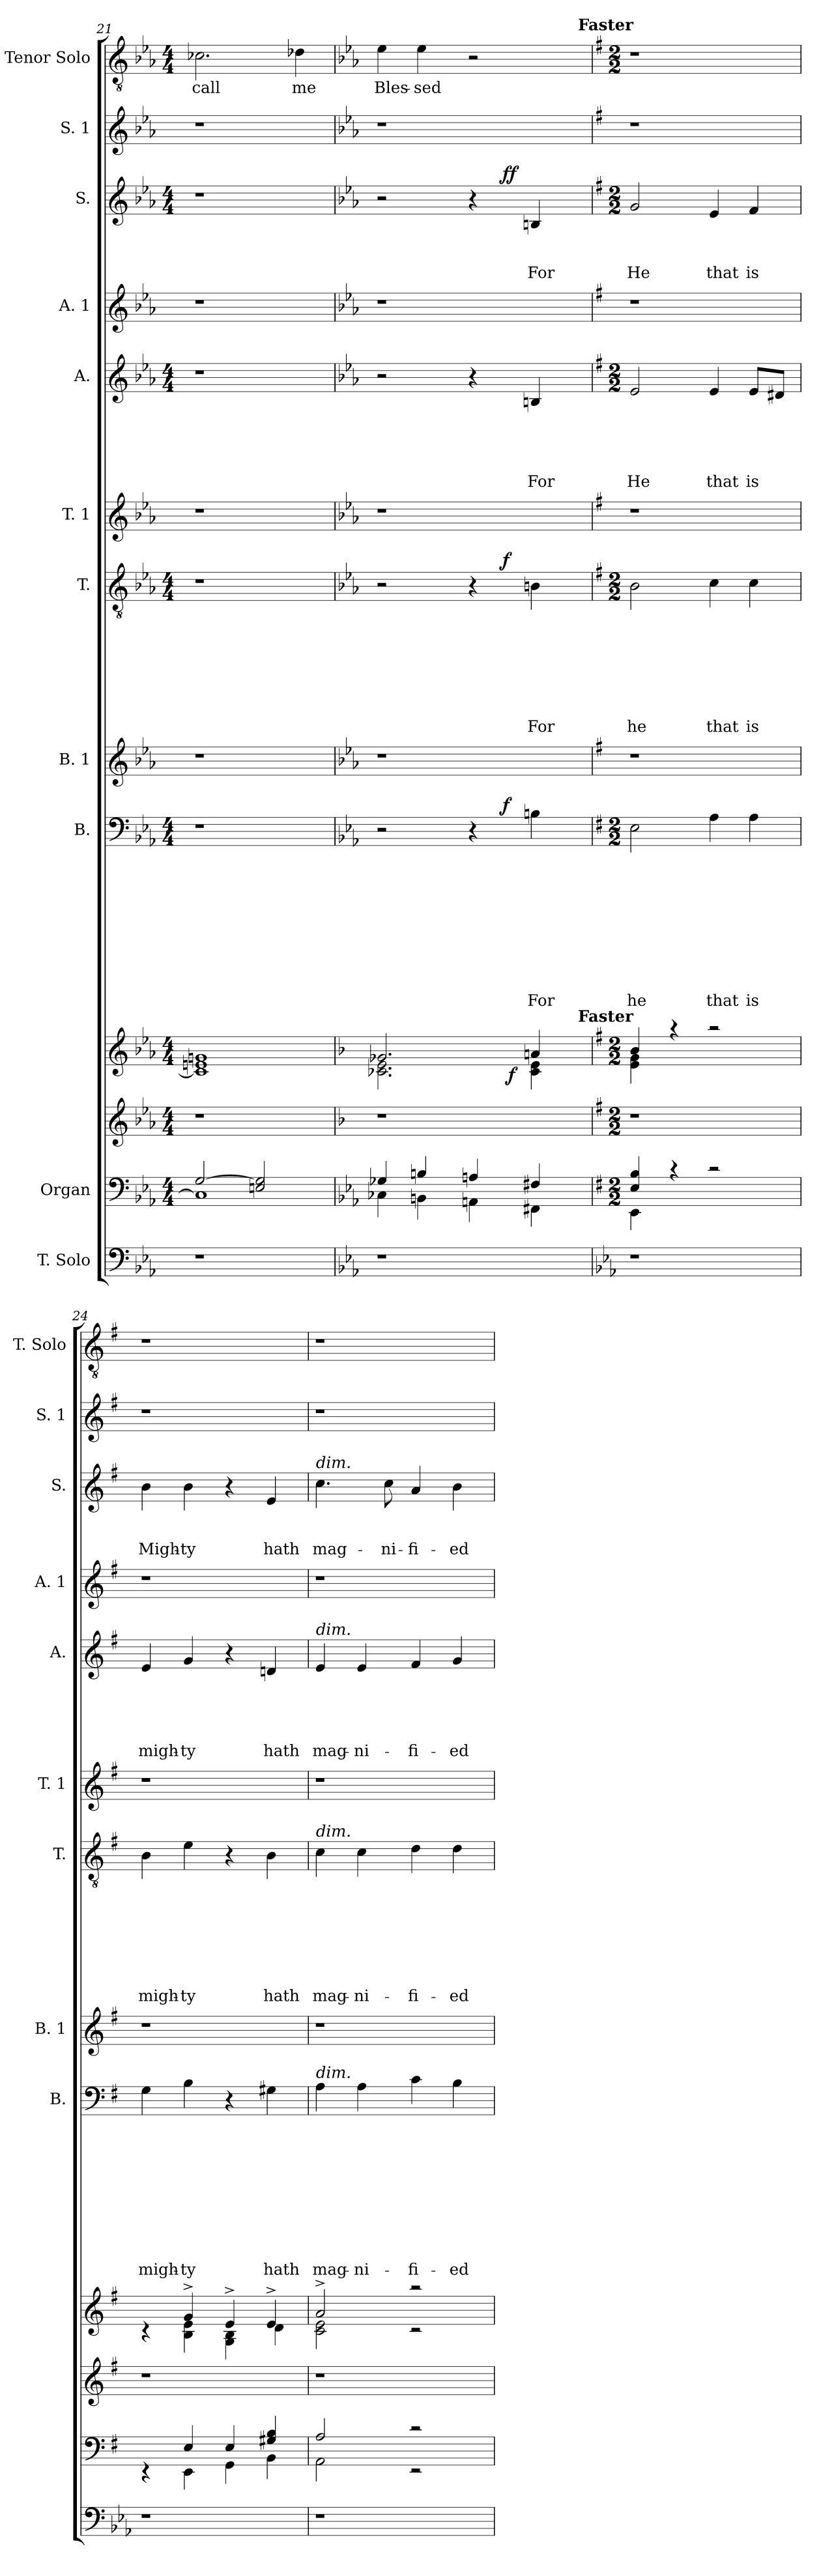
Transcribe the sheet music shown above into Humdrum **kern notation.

**kern	**kern	**kern	**kern	**dynam	**kern	**text	**text	**text	**text	**text	**text	**text	**text	**text	**text	**dynam	**kern	**kern	**text	**text	**text	**text	**text	**text	**text	**text	**dynam	**kern	**kern	**text	**text	**text	**text	**text	**kern	**kern	**text	**text	**text	**dynam	**kern	**kern	**text
*part13	*part12	*part11	*part10	*part10	*part9	*part9	*part9	*part9	*part9	*part9	*part9	*part9	*part9	*part9	*part9	*part9	*part8	*part7	*part7	*part7	*part7	*part7	*part7	*part7	*part7	*part7	*part7	*part6	*part5	*part5	*part5	*part5	*part5	*part5	*part4	*part3	*part3	*part3	*part3	*part3	*part2	*part1	*part1
*staff13	*staff12	*staff11	*staff10	*staff10	*staff9	*staff9	*staff9	*staff9	*staff9	*staff9	*staff9	*staff9	*staff9	*staff9	*staff9	*staff9	*staff8	*staff7	*staff7	*staff7	*staff7	*staff7	*staff7	*staff7	*staff7	*staff7	*staff7	*staff6	*staff5	*staff5	*staff5	*staff5	*staff5	*staff5	*staff4	*staff3	*staff3	*staff3	*staff3	*staff3	*staff2	*staff1	*staff1
*I"T. Solo	*I"Organ	*	*	*	*I"B.	*	*	*	*	*	*	*	*	*	*	*	*I"B. 1	*I"T.	*	*	*	*	*	*	*	*	*	*I"T. 1	*I"A.	*	*	*	*	*	*I"A. 1	*I"S.	*	*	*	*	*I"S. 1	*I"Tenor Solo	*
*	*	*	*	*	*I'B.	*	*	*	*	*	*	*	*	*	*	*	*I'B. 1	*I'T.	*	*	*	*	*	*	*	*	*	*I'T. 1	*I'A.	*	*	*	*	*	*I'A. 1	*I'S.	*	*	*	*	*I'S. 1	*I'T. Solo	*
*clefF4	*clefF4	*clefG2	*clefG2	*	*clefF4	*	*	*	*	*	*	*	*	*	*	*	*clefG2	*clefGv2	*	*	*	*	*	*	*	*	*	*clefG2	*clefG2	*	*	*	*	*	*clefG2	*clefG2	*	*	*	*	*clefG2	*clefGv2	*
*k[b-e-a-]	*k[b-e-a-]	*k[b-e-a-]	*k[b-e-a-]	*	*k[b-e-a-]	*	*	*	*	*	*	*	*	*	*	*	*k[b-e-a-]	*k[b-e-a-]	*	*	*	*	*	*	*	*	*	*k[b-e-a-]	*k[b-e-a-]	*	*	*	*	*	*k[b-e-a-]	*k[b-e-a-]	*	*	*	*	*k[b-e-a-]	*k[b-e-a-]	*
*E-:	*E-:	*E-:	*E-:	*	*E-:	*	*	*	*	*	*	*	*	*	*	*	*E-:	*E-:	*	*	*	*	*	*	*	*	*	*E-:	*E-:	*	*	*	*	*	*E-:	*E-:	*	*	*	*	*E-:	*E-:	*
*	*M4/4	*M4/4	*M4/4	*	*M4/4	*	*	*	*	*	*	*	*	*	*	*	*	*M4/4	*	*	*	*	*	*	*	*	*	*	*M4/4	*	*	*	*	*	*	*M4/4	*	*	*	*	*	*M4/4	*
=21	=21	=21	=21	=21	=21	=21	=21	=21	=21	=21	=21	=21	=21	=21	=21	=21	=21	=21	=21	=21	=21	=21	=21	=21	=21	=21	=21	=21	=21	=21	=21	=21	=21	=21	=21	=21	=21	=21	=21	=21	=21	=21	=21
*	*^	*	*	*	*	*	*	*	*	*	*	*	*	*	*	*	*	*	*	*	*	*	*	*	*	*	*	*	*	*	*	*	*	*	*	*	*	*	*	*	*	*	*
!	!	!	!	!	!	!	!	!	!	!	!	!	!	!	!	!	!	!	!	!	!	!	!	!	!	!	!	!	!	!	!	!	!	!	!	!	!	!	!	!	!	!	!	!LO:LY:b
1r	[>2G/	1C-]	1r	1c-] 1en 1gn	.	1r	.	.	.	.	.	.	.	.	.	.	.	1r	1r	.	.	.	.	.	.	.	.	.	1r	1r	.	.	.	.	.	1r	1r	.	.	.	.	1r	2.c-X\	call
.	2En/ 2G/]	.	.	.	.	.	.	.	.	.	.	.	.	.	.	.	.	.	.	.	.	.	.	.	.	.	.	.	.	.	.	.	.	.	.	.	.	.	.	.	.	.	.	.
!	!	!	!	!	!	!	!	!	!	!	!	!	!	!	!	!	!	!	!	!	!	!	!	!	!	!	!	!	!	!	!	!	!	!	!	!	!	!	!	!	!	!	!	!LO:LY:b
.	.	.	.	.	.	.	.	.	.	.	.	.	.	.	.	.	.	.	.	.	.	.	.	.	.	.	.	.	.	.	.	.	.	.	.	.	.	.	.	.	.	.	4d-X\	me
=22	=22	=22	=22	=22	=22	=22	=22	=22	=22	=22	=22	=22	=22	=22	=22	=22	=22	=22	=22	=22	=22	=22	=22	=22	=22	=22	=22	=22	=22	=22	=22	=22	=22	=22	=22	=22	=22	=22	=22	=22	=22	=22	=22	=22
*	*	*	*k[b-]	*k[b-]	*	*	*	*	*	*	*	*	*	*	*	*	*	*	*	*	*	*	*	*	*	*	*	*	*	*	*	*	*	*	*	*	*	*	*	*	*	*	*	*
*	*	*	*F:	*F:	*	*	*	*	*	*	*	*	*	*	*	*	*	*	*	*	*	*	*	*	*	*	*	*	*	*	*	*	*	*	*	*	*	*	*	*	*	*	*	*
*	*	*	*	*^	*	*	*	*	*	*	*	*	*	*	*	*	*	*	*	*	*	*	*	*	*	*	*	*	*	*	*	*	*	*	*	*	*	*	*	*	*	*	*	*
!	!	!	!	!	!	!	!	!	!	!	!	!	!	!	!	!	!	!	!	!	!	!	!	!	!	!	!	!	!	!	!	!	!	!	!	!	!	!	!	!	!	!	!	!	!LO:LY:b
*	*	*	*	*^	*^	*	*^	*	*	*	*	*	*	*	*	*	*	*	*	*^	*	*	*	*	*	*	*	*	*	*	*	*	*	*	*	*	*	*^	*	*	*	*	*	*^	*
1r	4G-X/	4C-X\	1r	2.g-X/	2.c-X\ 2.e\	2ryy	2ryy	.	2r	3ryy	.	.	.	.	.	.	.	.	.	.	.	1r	2r	3ryy	.	.	.	.	.	.	.	.	.	1r	2r	.	.	.	.	.	1r	2r	3ryy	.	.	.	.	1r	4e-\	2ryy	Bles-
!	!	!	!	!	!	!	!	!	!	!	!	!	!	!	!	!	!	!	!	!	!	!	!	!	!	!	!	!	!	!	!	!	!	!	!	!	!	!	!	!	!	!	!	!	!	!	!	!	!	!	!LO:LY:b:rj
.	4Bn/	4BBn\	.	.	.	.	.	.	.	.	.	.	.	.	.	.	.	.	.	.	.	.	.	.	.	.	.	.	.	.	.	.	.	.	.	.	.	.	.	.	.	.	.	.	.	.	.	.	4e-\	.	-sed
.	.	.	.	.	.	.	.	.	.	6...ryy	.	.	.	.	.	.	.	.	.	.	.	.	.	6...ryy	.	.	.	.	.	.	.	.	.	.	.	.	.	.	.	.	.	.	6...ryy	.	.	.	.	.	.	.	.
.	4An/	4AAn\	.	.	.	8ryy	4...ryy	.	4r	.	.	.	.	.	.	.	.	.	.	.	.	.	4r	.	.	.	.	.	.	.	.	.	.	.	4r	.	.	.	.	.	.	4r	.	.	.	.	.	.	2r	4...ryy	.
.	.	.	.	.	.	32ryy	.	.	.	.	.	.	.	.	.	.	.	.	.	.	.	.	.	.	.	.	.	.	.	.	.	.	.	.	.	.	.	.	.	.	.	.	.	.	.	.	.	.	.	.	.
!	!	!	!	!	!	!	!	!	!	!	!	!	!	!	!	!	!	!	!	!	!LO:DY:a	!	!	!	!	!	!	!	!	!	!	!	!LO:DY:a	!	!	!	!	!	!	!	!	!	!	!	!	!	!LO:DY:a	!	!	!	!
!	!	!	!	!	!	!	!	!	!	!	!	!	!	!	!	!	!	!	!	!	!	!	!	!	!	!	!	!	!	!	!	!	!	!	!	!	!	!	!	!	!	!	!	!	!	!	!LO:DY:n=1:b	!	!	!	!
.	.	.	.	.	.	.	.	.	.	3ryy	.	.	.	.	.	.	.	.	.	.	f	.	.	3ryy	.	.	.	.	.	.	.	.	f	.	.	.	.	.	.	.	.	.	3ryy	.	.	.	f f	.	.	.	.
!	!	!	!	!	!	!	!	!LO:DY:b	!	!	!	!	!	!	!	!	!	!	!	!	!	!	!	!	!	!	!	!	!	!	!	!	!	!	!	!	!	!	!	!	!	!	!	!	!	!	!	!	!	!	!
.	.	.	.	.	.	4ryy	.	f	.	.	.	.	.	.	.	.	.	.	.	.	.	.	.	.	.	.	.	.	.	.	.	.	.	.	.	.	.	.	.	.	.	.	.	.	.	.	.	.	.	.	.
!	!	!	!	!	!	!	!	!	!	!	!	!	!	!	!	!	!	!	!	!LO:LY:b	!	!	!	!	!	!	!	!	!	!	!	!LO:LY:b	!	!	!	!	!	!	!	!LO:LY:b	!	!	!	!	!	!LO:LY:b	!	!	!	!	!
.	4F#X/	4FF#X\	.	4an/	4c-\ 4e\	.	.	.	4Bn\	.	.	.	.	.	.	.	.	.	.	For	.	.	4Bn\	.	.	.	.	.	.	.	.	For	.	.	4Bn/	.	.	.	.	For	.	4Bn/	.	.	.	For	.	.	.	.	.
.	.	.	.	.	.	16.ryy	.	.	.	.	.	.	.	.	.	.	.	.	.	.	.	.	.	.	.	.	.	.	.	.	.	.	.	.	.	.	.	.	.	.	.	.	.	.	.	.	.	.	.	.	.
*	*	*	*	*MM120	*	*	*	*	*	*	*	*	*	*	*	*	*	*	*	*	*	*	*	*	*	*	*	*	*	*	*	*	*	*	*	*	*	*	*	*	*	*	*	*	*	*	*	*	*MM120	*	*
!	!	!	!	!	!	!	!	!	!	!	!	!	!	!	!	!	!	!	!	!	!	!	!	!	!	!	!	!	!	!	!	!	!	!	!	!	!	!	!	!	!	!	!	!	!	!	!	!	!	!LO:TX:a:B:t=Faster	!
!	!	!	!	!	!	!	!LO:TX:a:B:t=Faster	!	!	!	!	!	!	!	!	!	!	!	!	!	!	!	!	!	!	!	!	!	!	!	!	!	!	!	!	!	!	!	!	!	!	!	!	!	!	!	!	!	!	!	!
.	.	.	.	.	.	.	32ryy	.	.	.	.	.	.	.	.	.	.	.	.	.	.	.	.	.	.	.	.	.	.	.	.	.	.	.	.	.	.	.	.	.	.	.	.	.	.	.	.	.	.	32ryy	.
.	.	.	.	.	.	.	.	.	.	48ryy	.	.	.	.	.	.	.	.	.	.	.	.	.	48ryy	.	.	.	.	.	.	.	.	.	.	.	.	.	.	.	.	.	.	48ryy	.	.	.	.	.	.	.	.
*	*	*	*	*v	*v	*v	*v	*	*	*	*	*	*	*	*	*	*	*	*	*	*	*	*v	*v	*	*	*	*	*	*	*	*	*	*	*	*	*	*	*	*	*	*v	*v	*	*	*	*	*	*v	*v	*
*	*	*	*	*	*	*v	*v	*	*	*	*	*	*	*	*	*	*	*	*	*	*	*	*	*	*	*	*	*	*	*	*	*	*	*	*	*	*	*	*	*	*	*	*	*	*
=23	=23	=23	=23	=23	=23	=23	=23	=23	=23	=23	=23	=23	=23	=23	=23	=23	=23	=23	=23	=23	=23	=23	=23	=23	=23	=23	=23	=23	=23	=23	=23	=23	=23	=23	=23	=23	=23	=23	=23	=23	=23	=23	=23	=23
*	*k[f#]	*	*k[f#]	*k[f#]	*	*k[f#]	*	*	*	*	*	*	*	*	*	*	*	*k[f#]	*k[f#]	*	*	*	*	*	*	*	*	*	*k[f#]	*k[f#]	*	*	*	*	*	*k[f#]	*k[f#]	*	*	*	*	*k[f#]	*k[f#]	*
*	*G:	*	*G:	*G:	*	*G:	*	*	*	*	*	*	*	*	*	*	*	*G:	*G:	*	*	*	*	*	*	*	*	*	*G:	*G:	*	*	*	*	*	*G:	*G:	*	*	*	*	*G:	*G:	*
*	*M2/2	*	*M2/2	*M2/2	*	*M2/2	*	*	*	*	*	*	*	*	*	*	*	*	*M2/2	*	*	*	*	*	*	*	*	*	*	*M2/2	*	*	*	*	*	*	*M2/2	*	*	*	*	*	*M2/2	*
*	*	*	*	*^	*	*^	*	*	*	*	*	*	*	*	*	*	*	*	*^	*	*	*	*	*	*	*	*	*	*	*	*	*	*	*	*	*	*^	*	*	*	*	*	*^	*
*	*	*	*	*	*^	*	*	*	*	*	*	*	*	*	*	*	*	*	*	*	*	*	*	*	*	*	*	*	*	*	*	*	*	*	*	*	*	*	*	*	*	*	*	*	*	*	*	*	*
*	*	*	*	*	*	*^	*	*	*	*	*	*	*	*	*	*	*	*	*	*	*	*	*	*	*	*	*	*	*	*	*	*	*	*	*	*	*	*	*	*	*	*	*	*	*	*	*	*	*	*
!	!	!	!	!	!	!	!	!	!	!	!	!	!	!	!	!	!	!	!	!LO:LY:b	!	!	!	!	!	!	!	!	!	!	!	!LO:LY:b	!	!	!	!	!	!	!	!LO:LY:b	!	!	!	!	!	!LO:LY:b	!	!	!	!	!
*	*	*	*	*	*v	*v	*v	*	*	*	*	*	*	*	*	*	*	*	*	*	*	*	*v	*v	*	*	*	*	*	*	*	*	*	*	*	*	*	*	*	*	*	*v	*v	*	*	*	*	*	*v	*v	*
*	*	*	*	*	*	*	*v	*v	*	*	*	*	*	*	*	*	*	*	*	*	*	*	*	*	*	*	*	*	*	*	*	*	*	*	*	*	*	*	*	*	*	*	*	*	*	*
1r	4E/ 4B/	4EE\	1r	4b/	4e\ 4g\	.	2E\	.	.	.	.	.	.	.	.	.	he	.	1r	2B\	.	.	.	.	.	.	.	he	.	1r	2e/	.	.	.	.	He	1r	2g/	.	.	He	.	1r	1r	.
.	4rc	2.ryy	.	4raa	2.ryy	.	.	.	.	.	.	.	.	.	.	.	.	.	.	.	.	.	.	.	.	.	.	.	.	.	.	.	.	.	.	.	.	.	.	.	.	.	.	.	.
!	!	!	!	!	!	!	!	!	!	!	!	!	!	!	!	!	!LO:LY:b	!	!	!	!	!	!	!	!	!	!	!LO:LY:b	!	!	!	!	!	!	!	!LO:LY:b	!	!	!	!	!LO:LY:b	!	!	!	!
.	2rc	.	.	2raa	.	.	4A\	.	.	.	.	.	.	.	.	.	that	.	.	4c\	.	.	.	.	.	.	.	that	.	.	4e/	.	.	.	.	that	.	4e/	.	.	that	.	.	.	.
!	!	!	!	!	!	!	!	!	!	!	!	!	!	!	!	!	!LO:LY:b	!	!	!	!	!	!	!	!	!	!	!LO:LY:b	!	!	!	!	!	!	!	!LO:LY:b	!	!	!	!	!LO:LY:b	!	!	!	!
.	.	.	.	.	.	.	4A\	.	.	.	.	.	.	.	.	.	is	.	.	4c\	.	.	.	.	.	.	.	is	.	.	8e/L	.	.	.	.	is	.	4f#/	.	.	is	.	.	.	.
.	.	.	.	.	.	.	.	.	.	.	.	.	.	.	.	.	.	.	.	.	.	.	.	.	.	.	.	.	.	.	8d#X/J	.	.	.	.	.	.	.	.	.	.	.	.	.	.
=24	=24	=24	=24	=24	=24	=24	=24	=24	=24	=24	=24	=24	=24	=24	=24	=24	=24	=24	=24	=24	=24	=24	=24	=24	=24	=24	=24	=24	=24	=24	=24	=24	=24	=24	=24	=24	=24	=24	=24	=24	=24	=24	=24	=24	=24
!	!	!	!	!	!	!	!	!	!	!	!	!	!	!	!	!	!LO:LY:b	!	!	!	!	!	!	!	!	!	!	!LO:LY:b	!	!	!	!	!	!	!	!LO:LY:b	!	!	!	!	!LO:LY:b	!	!	!	!
1r	4ryy	4rEE	1r	4ryy	4rc	.	4G\	.	.	.	.	.	.	.	.	.	migh-	.	1r	4B\	.	.	.	.	.	.	.	migh-	.	1r	4e/	.	.	.	.	migh-	1r	4b\	.	.	Migh-	.	1r	1r	.
!	!	!	!	!	!	!	!	!	!	!	!	!	!	!	!	!	!LO:LY:b:rj	!	!	!	!	!	!	!	!	!	!	!LO:LY:b:rj	!	!	!	!	!	!	!	!LO:LY:b:rj	!	!	!	!	!LO:LY:b:rj	!	!	!	!
.	4E/	4EE\	.	4g^>/	4B\ 4e\	.	4B\	.	.	.	.	.	.	.	.	.	-ty	.	.	4e\	.	.	.	.	.	.	.	-ty	.	.	4g/	.	.	.	.	-ty	.	4b\	.	.	-ty	.	.	.	.
.	4E/	4GG\	.	4e^>/	4G\ 4B\	.	4r	.	.	.	.	.	.	.	.	.	.	.	.	4r	.	.	.	.	.	.	.	.	.	.	4r	.	.	.	.	.	.	4r	.	.	.	.	.	.	.
!	!	!	!	!	!	!	!	!	!	!	!	!	!	!	!	!	!LO:LY:b	!	!	!	!	!	!	!	!	!	!	!LO:LY:b	!	!	!	!	!	!	!	!LO:LY:b	!	!	!	!	!LO:LY:b	!	!	!	!
.	4G#X/ 4B/	4BB\	.	4e^>/	4d\	.	4G#X\	.	.	.	.	.	.	.	.	.	hath	.	.	4B\	.	.	.	.	.	.	.	hath	.	.	4dn/	.	.	.	.	hath	.	4e/	.	.	hath	.	.	.	.
=25	=25	=25	=25	=25	=25	=25	=25	=25	=25	=25	=25	=25	=25	=25	=25	=25	=25	=25	=25	=25	=25	=25	=25	=25	=25	=25	=25	=25	=25	=25	=25	=25	=25	=25	=25	=25	=25	=25	=25	=25	=25	=25	=25	=25	=25
!	!	!	!	!	!	!	!	!	!	!	!	!	!	!	!	!	!	!	!	!	!	!	!	!	!	!	!	!	!	!	!	!	!	!	!	!	!	!LO:TX:a:i:t=dim.	!	!	!	!	!	!	!
!	!	!	!	!	!	!	!	!	!	!	!	!	!	!	!	!	!	!	!	!	!	!	!	!	!	!	!	!	!	!	!LO:TX:a:i:t=dim.	!	!	!	!	!	!	!	!	!	!	!	!	!	!
!	!	!	!	!	!	!	!	!	!	!	!	!	!	!	!	!	!	!	!	!LO:TX:a:i:t=dim.	!	!	!	!	!	!	!	!	!	!	!	!	!	!	!	!	!	!	!	!	!	!	!	!	!
!	!	!	!	!	!	!	!LO:TX:a:i:t=dim.	!	!	!	!	!	!	!	!	!	!	!	!	!	!	!	!	!	!	!	!	!	!	!	!	!	!	!	!	!	!	!	!	!	!	!	!	!	!
!	!	!	!	!	!	!	!	!	!	!	!	!	!	!	!	!	!LO:LY:b	!	!	!	!	!	!	!	!	!	!	!LO:LY:b	!	!	!	!	!	!	!	!LO:LY:b	!	!	!	!	!LO:LY:b	!	!	!	!
1r	2A/	2AA\	1r	2a^>/	2c\ 2e\	.	4A\	.	.	.	.	.	.	.	.	.	mag-	.	1r	4c\	.	.	.	.	.	.	.	mag-	.	1r	4e/	.	.	.	.	mag-	1r	4.cc\	.	.	mag-	.	1r	1r	.
!	!	!	!	!	!	!	!	!	!	!	!	!	!	!	!	!	!LO:LY:b:rj	!	!	!	!	!	!	!	!	!	!	!LO:LY:b:rj	!	!	!	!	!	!	!	!LO:LY:b:rj	!	!	!	!	!	!	!	!	!
.	.	.	.	.	.	.	4A\	.	.	.	.	.	.	.	.	.	-ni-	.	.	4c\	.	.	.	.	.	.	.	-ni-	.	.	4e/	.	.	.	.	-ni-	.	.	.	.	.	.	.	.	.
!	!	!	!	!	!	!	!	!	!	!	!	!	!	!	!	!	!	!	!	!	!	!	!	!	!	!	!	!	!	!	!	!	!	!	!	!	!	!	!	!	!LO:LY:b	!	!	!	!
.	.	.	.	.	.	.	.	.	.	.	.	.	.	.	.	.	.	.	.	.	.	.	.	.	.	.	.	.	.	.	.	.	.	.	.	.	.	8cc\	.	.	-ni-	.	.	.	.
!	!	!	!	!	!	!	!	!	!	!	!	!	!	!	!	!	!LO:LY:b	!	!	!	!	!	!	!	!	!	!	!LO:LY:b	!	!	!	!	!	!	!	!LO:LY:b	!	!	!	!	!LO:LY:b	!	!	!	!
.	2rc	2rEE	.	2raa	2rc	.	4c\	.	.	.	.	.	.	.	.	.	-fi-	.	.	4d\	.	.	.	.	.	.	.	-fi-	.	.	4f#/	.	.	.	.	-fi-	.	4a/	.	.	-fi-	.	.	.	.
!	!	!	!	!	!	!	!	!	!	!	!	!	!	!	!	!	!LO:LY:b:rj	!	!	!	!	!	!	!	!	!	!	!LO:LY:b:rj	!	!	!	!	!	!	!	!LO:LY:b:rj	!	!	!	!	!LO:LY:b:rj	!	!	!	!
.	.	.	.	.	.	.	4B\	.	.	.	.	.	.	.	.	.	-ed	.	.	4d\	.	.	.	.	.	.	.	-ed	.	.	4g/	.	.	.	.	-ed	.	4b\	.	.	-ed	.	.	.	.
*	*v	*v	*	*v	*v	*	*	*	*	*	*	*	*	*	*	*	*	*	*	*	*	*	*	*	*	*	*	*	*	*	*	*	*	*	*	*	*	*	*	*	*	*	*	*	*
=	=	=	=	=	=	=	=	=	=	=	=	=	=	=	=	=	=	=	=	=	=	=	=	=	=	=	=	=	=	=	=	=	=	=	=	=	=	=	=	=	=	=	=
*-	*-	*-	*-	*-	*-	*-	*-	*-	*-	*-	*-	*-	*-	*-	*-	*-	*-	*-	*-	*-	*-	*-	*-	*-	*-	*-	*-	*-	*-	*-	*-	*-	*-	*-	*-	*-	*-	*-	*-	*-	*-	*-	*-
